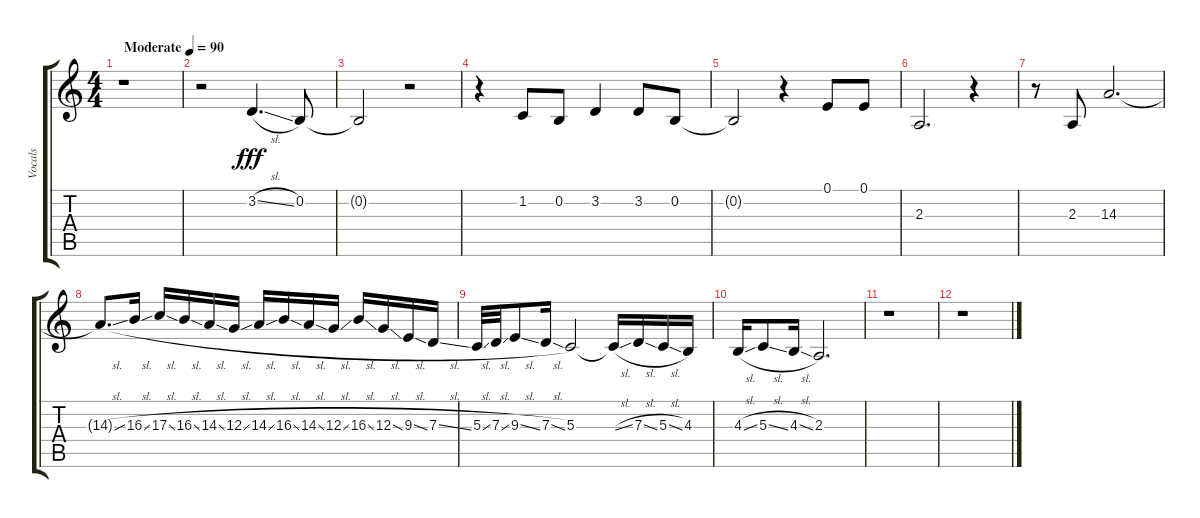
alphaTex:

\track ("Vocals" "Vocals") {instrument voiceoohs}
\staff {score tabs}
\tuning (E4 B3 G3 D3 A2 E2) {hide}
\ts (4 4)
\tempo (90 "Moderate")
\clef g2
\ks c
r.1{dy fff instrument voiceoohs} |
r.2 3.2{sl}.4{d} 0.2.8 |
0.2{t}.2 r.2 |
r.4 1.2.8 0.2.8 3.2.4 3.2.8 0.2.8 |
0.2{t}.2 r.4 0.1.8 0.1.8 |
2.3.2{d} r.4 |
r.8 2.3.8 14.3.2{d} |
14.3{sl t}.8{d} 16.3{sl}.16 17.3{sl}.16 16.3{sl}.16 14.3{sl}.16 12.3{sl}.16 14.3{sl}.16 16.3{sl}.16 14.3{sl}.16 12.3{sl}.16 16.3{sl}.16 12.3{sl}.16 9.3{sl}.16 7.3{sl}.16 |
5.3{sl}.32 7.3{sl}.32 9.3{sl}.8 7.3{sl}.16 5.3.2 5.3{sl t}.16 7.3{sl}.16 5.3{sl}.16 4.3.16 |
4.3{sl}.16 5.3{sl}.8 4.3{sl}.16 2.3.2{d} |
r.1 |
r.1
